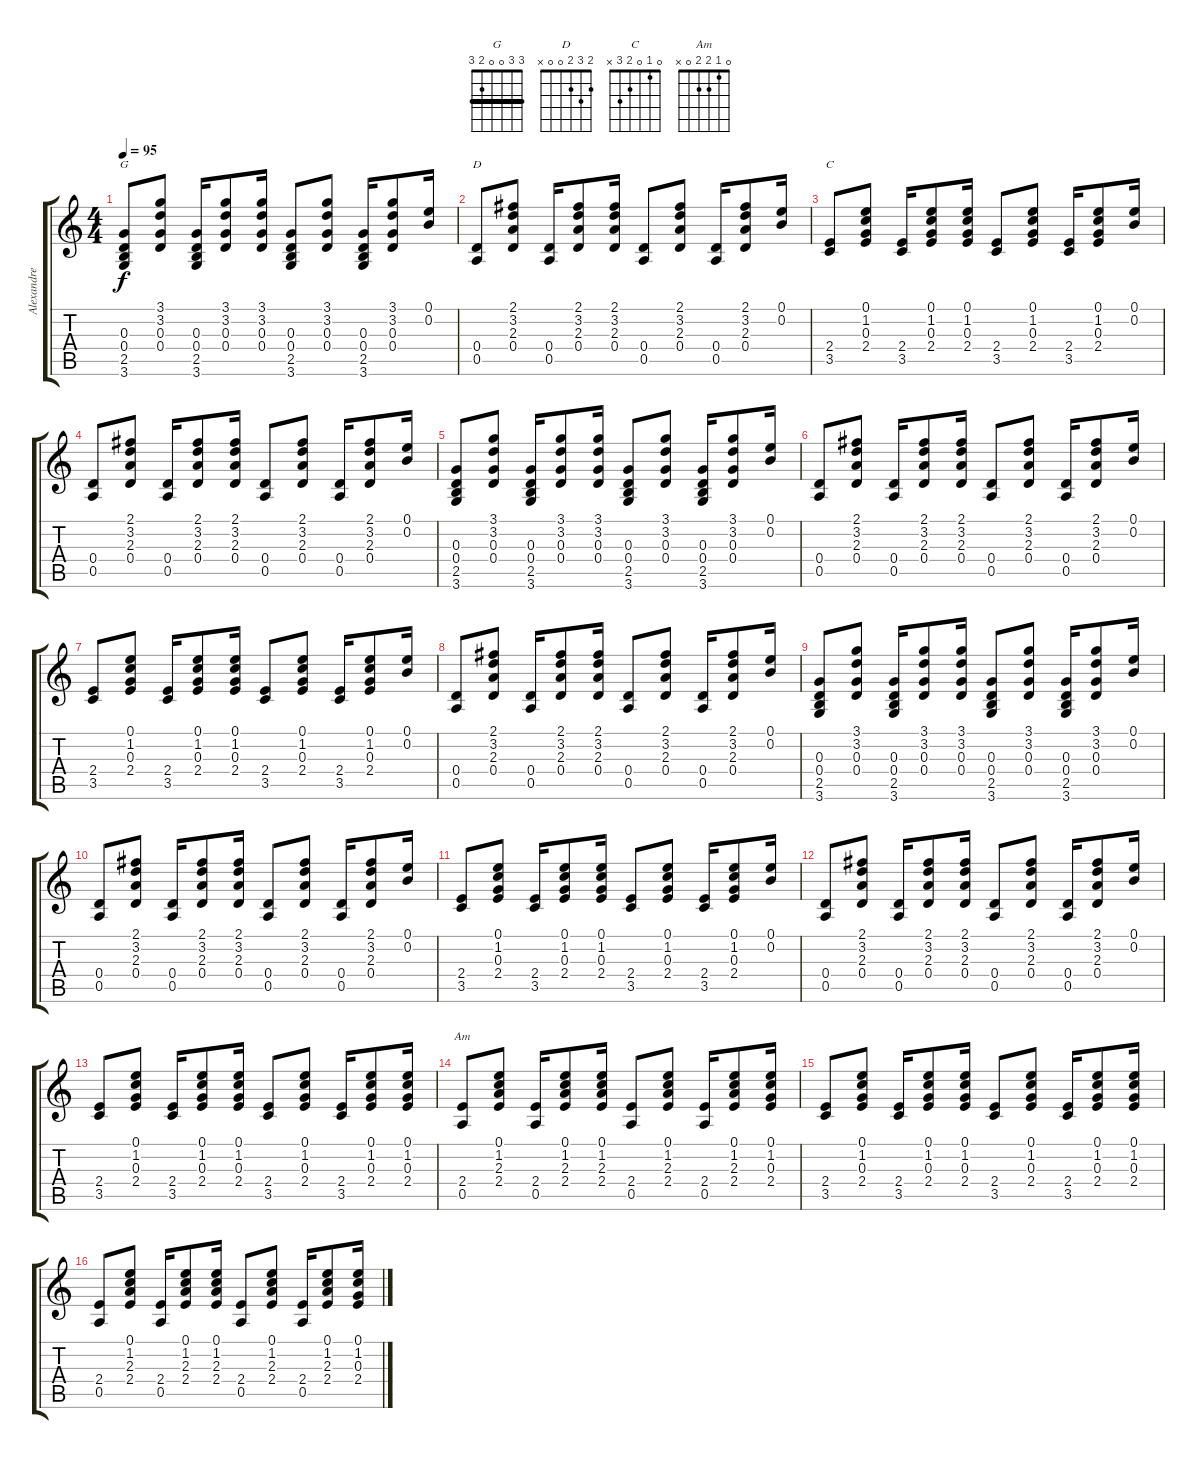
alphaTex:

\track ("Alexandre Parr - Guitare" "Alexandre ") {instrument electricguitarclean}
\staff {score tabs}
\tuning (E4 B3 G3 D3 A2 E2) {hide}
\chord ("G" 3 3 0 0 2 3) {barre 3}
\chord ("D" 2 3 2 0 0 x)
\chord ("C" 0 1 0 2 3 x)
\chord ("Am" 0 1 2 2 0 x)
\ts (4 4)
\tempo 95
\clef g2
\ks c
(0.3 0.4 2.5 3.6).8{ch "G" dy f} (3.1 3.2 0.3 0.4).8 (0.3 0.4 2.5 3.6).16 (3.1 3.2 0.3 0.4).8 (3.1 3.2 0.3 0.4).16 (0.3 0.4 2.5 3.6).8 (3.1 3.2 0.3 0.4).8 (0.3 0.4 2.5 3.6).16 (3.1 3.2 0.3 0.4).8 (0.1 0.2).16 |
(0.4 0.5).8{ch "D"} (2.1 3.2 2.3 0.4).8 (0.4 0.5).16 (2.1 3.2 2.3 0.4).8 (2.1 3.2 2.3 0.4).16 (0.4 0.5).8 (2.1 3.2 2.3 0.4).8 (0.4 0.5).16 (2.1 3.2 2.3 0.4).8 (0.1 0.2).16 |
(2.4 3.5).8{ch "C"} (0.1 1.2 0.3 2.4).8 (2.4 3.5).16 (0.1 1.2 0.3 2.4).8 (0.1 1.2 0.3 2.4).16 (2.4 3.5).8 (0.1 1.2 0.3 2.4).8 (2.4 3.5).16 (0.1 1.2 0.3 2.4).8 (0.1 0.2).16 |
(0.4 0.5).8 (2.1 3.2 2.3 0.4).8 (0.4 0.5).16 (2.1 3.2 2.3 0.4).8 (2.1 3.2 2.3 0.4).16 (0.4 0.5).8 (2.1 3.2 2.3 0.4).8 (0.4 0.5).16 (2.1 3.2 2.3 0.4).8 (0.1 0.2).16 |
(0.3 0.4 2.5 3.6).8 (3.1 3.2 0.3 0.4).8 (0.3 0.4 2.5 3.6).16 (3.1 3.2 0.3 0.4).8 (3.1 3.2 0.3 0.4).16 (0.3 0.4 2.5 3.6).8 (3.1 3.2 0.3 0.4).8 (0.3 0.4 2.5 3.6).16 (3.1 3.2 0.3 0.4).8 (0.1 0.2).16 |
(0.4 0.5).8 (2.1 3.2 2.3 0.4).8 (0.4 0.5).16 (2.1 3.2 2.3 0.4).8 (2.1 3.2 2.3 0.4).16 (0.4 0.5).8 (2.1 3.2 2.3 0.4).8 (0.4 0.5).16 (2.1 3.2 2.3 0.4).8 (0.1 0.2).16 |
(2.4 3.5).8 (0.1 1.2 0.3 2.4).8 (2.4 3.5).16 (0.1 1.2 0.3 2.4).8 (0.1 1.2 0.3 2.4).16 (2.4 3.5).8 (0.1 1.2 0.3 2.4).8 (2.4 3.5).16 (0.1 1.2 0.3 2.4).8 (0.1 0.2).16 |
(0.4 0.5).8 (2.1 3.2 2.3 0.4).8 (0.4 0.5).16 (2.1 3.2 2.3 0.4).8 (2.1 3.2 2.3 0.4).16 (0.4 0.5).8 (2.1 3.2 2.3 0.4).8 (0.4 0.5).16 (2.1 3.2 2.3 0.4).8 (0.1 0.2).16 |
(0.3 0.4 2.5 3.6).8 (3.1 3.2 0.3 0.4).8 (0.3 0.4 2.5 3.6).16 (3.1 3.2 0.3 0.4).8 (3.1 3.2 0.3 0.4).16 (0.3 0.4 2.5 3.6).8 (3.1 3.2 0.3 0.4).8 (0.3 0.4 2.5 3.6).16 (3.1 3.2 0.3 0.4).8 (0.1 0.2).16 |
(0.4 0.5).8 (2.1 3.2 2.3 0.4).8 (0.4 0.5).16 (2.1 3.2 2.3 0.4).8 (2.1 3.2 2.3 0.4).16 (0.4 0.5).8 (2.1 3.2 2.3 0.4).8 (0.4 0.5).16 (2.1 3.2 2.3 0.4).8 (0.1 0.2).16 |
(2.4 3.5).8 (0.1 1.2 0.3 2.4).8 (2.4 3.5).16 (0.1 1.2 0.3 2.4).8 (0.1 1.2 0.3 2.4).16 (2.4 3.5).8 (0.1 1.2 0.3 2.4).8 (2.4 3.5).16 (0.1 1.2 0.3 2.4).8 (0.1 0.2).16 |
(0.4 0.5).8 (2.1 3.2 2.3 0.4).8 (0.4 0.5).16 (2.1 3.2 2.3 0.4).8 (2.1 3.2 2.3 0.4).16 (0.4 0.5).8 (2.1 3.2 2.3 0.4).8 (0.4 0.5).16 (2.1 3.2 2.3 0.4).8 (0.1 0.2).16 |
(2.4 3.5).8 (0.1 1.2 0.3 2.4).8 (2.4 3.5).16 (0.1 1.2 0.3 2.4).8 (0.1 1.2 0.3 2.4).16 (2.4 3.5).8 (0.1 1.2 0.3 2.4).8 (2.4 3.5).16 (0.1 1.2 0.3 2.4).8 (0.1 1.2 0.3 2.4).16 |
(2.4 0.5).8{ch "Am"} (0.1 1.2 2.3 2.4).8 (2.4 0.5).16 (0.1 1.2 2.3 2.4).8 (0.1 1.2 2.3 2.4).16 (2.4 0.5).8 (0.1 1.2 2.3 2.4).8 (2.4 0.5).16 (0.1 1.2 2.3 2.4).8 (0.1 1.2 0.3 2.4).16 |
(2.4 3.5).8 (0.1 1.2 0.3 2.4).8 (2.4 3.5).16 (0.1 1.2 0.3 2.4).8 (0.1 1.2 0.3 2.4).16 (2.4 3.5).8 (0.1 1.2 0.3 2.4).8 (2.4 3.5).16 (0.1 1.2 0.3 2.4).8 (0.1 1.2 0.3 2.4).16 |
(2.4 0.5).8 (0.1 1.2 2.3 2.4).8 (2.4 0.5).16 (0.1 1.2 2.3 2.4).8 (0.1 1.2 2.3 2.4).16 (2.4 0.5).8 (0.1 1.2 2.3 2.4).8 (2.4 0.5).16 (0.1 1.2 2.3 2.4).8 (0.1 1.2 0.3 2.4).16
